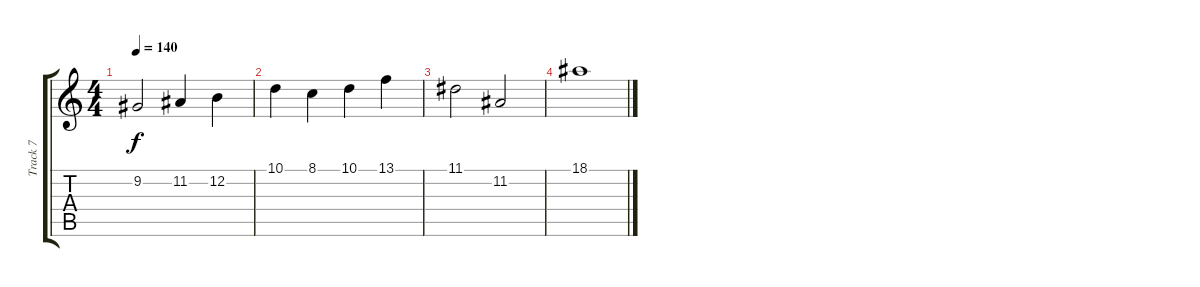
\track ("Track 7" "Track 7") {instrument oboe}
\staff {score tabs}
\tuning (E4 B3 G3 D3 A2 E2) {hide}
\ts (4 4)
\tempo 140
\clef g2
\ks c
9.2.2{dy f} 11.2.4 12.2.4 |
10.1.4 8.1.4 10.1.4 13.1.4 |
11.1.2 11.2.2 |
18.1.1
